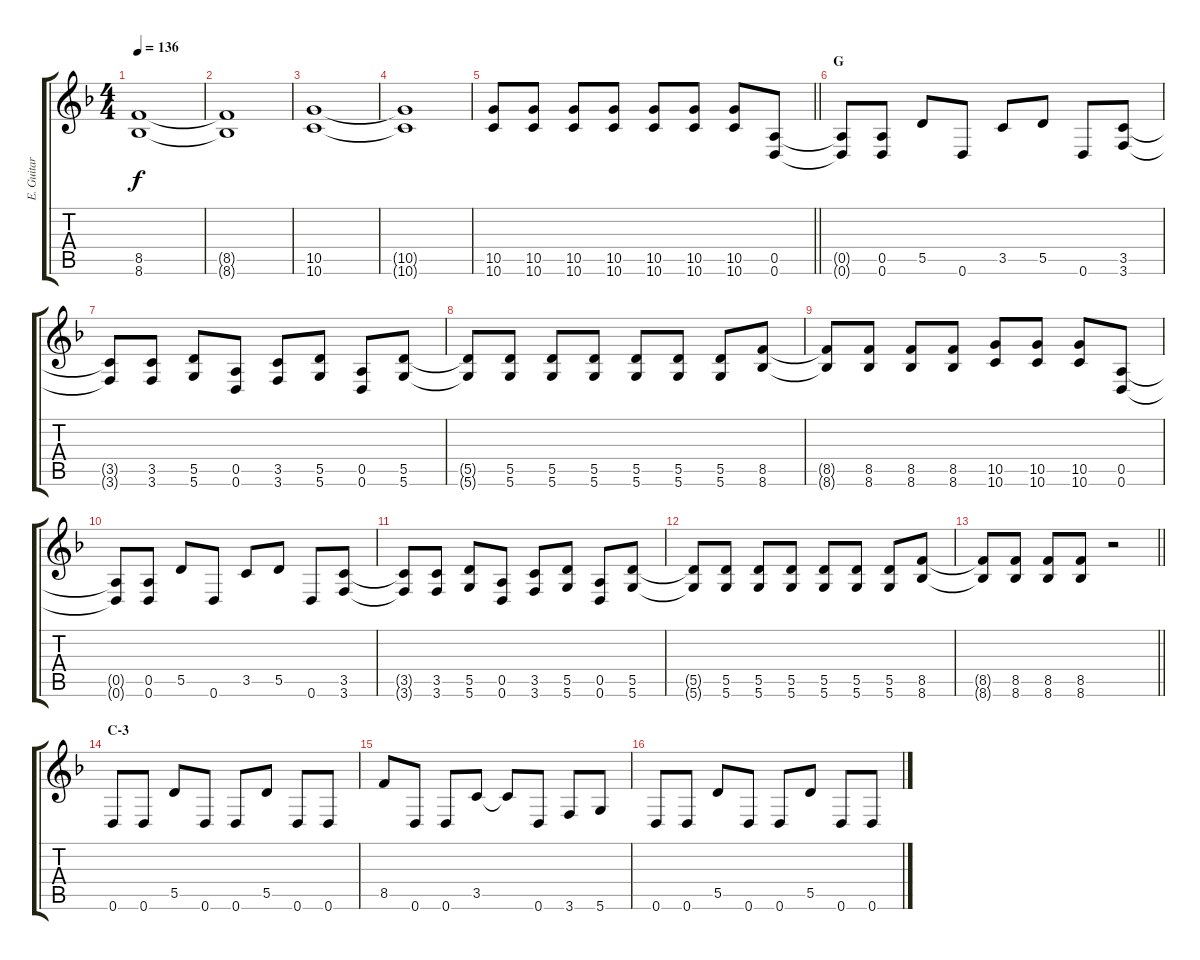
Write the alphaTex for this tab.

\track ("E. Guitar I" "E. Guitar ") {instrument distortionguitar}
\staff {score tabs}
\tuning (E4 B3 G3 D3 A2 D2) {hide}
\ts (4 4)
\tempo 136
\clef g2
\ks dminor
(8.5 8.6).1{dy f} |
(8.5{t} 8.6{t}).1 |
(10.5 10.6).1 |
(10.5{t} 10.6{t}).1 |
\barLineRight lightlight
(10.5 10.6).8 (10.5 10.6).8 (10.5 10.6).8 (10.5 10.6).8 (10.5 10.6).8 (10.5 10.6).8 (10.5 10.6).8 (0.5 0.6).8 |
\section ("" "G")
(0.5{t} 0.6{t}).8 (0.5 0.6).8 5.5.8 0.6.8 3.5.8 5.5.8 0.6.8 (3.5 3.6).8 |
(3.5{t} 3.6{t}).8 (3.5 3.6).8 (5.5 5.6).8 (0.5 0.6).8 (3.5 3.6).8 (5.5 5.6).8 (0.5 0.6).8 (5.5 5.6).8 |
(5.5{t} 5.6{t}).8 (5.5 5.6).8 (5.5 5.6).8 (5.5 5.6).8 (5.5 5.6).8 (5.5 5.6).8 (5.5 5.6).8 (8.5 8.6).8 |
(8.5{t} 8.6{t}).8 (8.5 8.6).8 (8.5 8.6).8 (8.5 8.6).8 (10.5 10.6).8 (10.5 10.6).8 (10.5 10.6).8 (0.5 0.6).8 |
(0.5{t} 0.6{t}).8 (0.5 0.6).8 5.5.8 0.6.8 3.5.8 5.5.8 0.6.8 (3.5 3.6).8 |
(3.5{t} 3.6{t}).8 (3.5 3.6).8 (5.5 5.6).8 (0.5 0.6).8 (3.5 3.6).8 (5.5 5.6).8 (0.5 0.6).8 (5.5 5.6).8 |
(5.5{t} 5.6{t}).8 (5.5 5.6).8 (5.5 5.6).8 (5.5 5.6).8 (5.5 5.6).8 (5.5 5.6).8 (5.5 5.6).8 (8.5 8.6).8 |
\barLineRight lightlight
(8.5{t} 8.6{t}).8 (8.5 8.6).8 (8.5 8.6).8 (8.5 8.6).8 r.2 |
\section ("" "C-3")
0.6.8 0.6.8 5.5.8 0.6.8 0.6.8 5.5.8 0.6.8 0.6.8 |
8.5.8 0.6.8 0.6.8 3.5.8 3.5{t}.8 0.6.8 3.6.8 5.6.8 |
0.6.8 0.6.8 5.5.8 0.6.8 0.6.8 5.5.8 0.6.8 0.6.8
